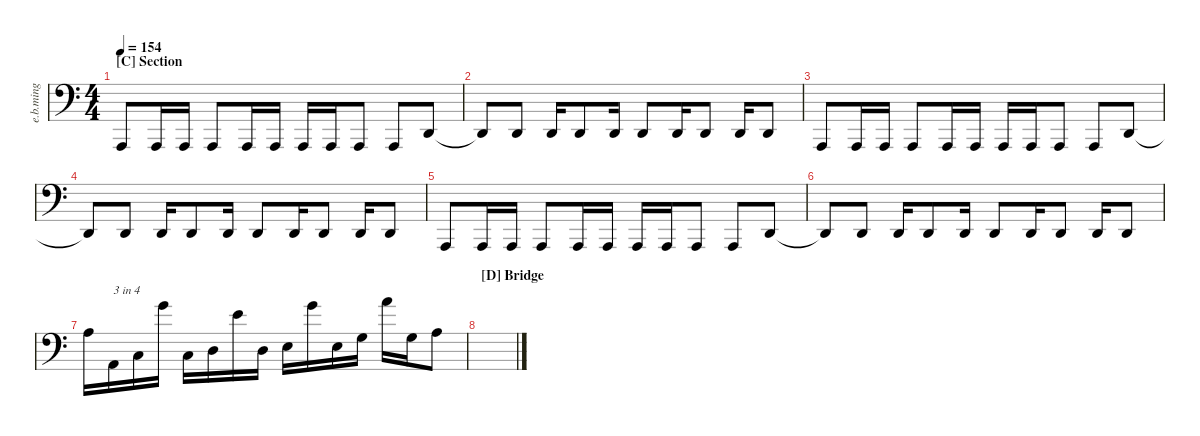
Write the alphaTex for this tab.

\defaultSystemsLayout 4
\hideDynamics
\bracketExtendMode nobrackets
\otherSystemsTrackNameOrientation horizontal
\track ("Electric Bass Ming" "e.b.ming") {instrument electricbassfinger}
\staff {score}
\tuning (G2 D2 A1 E1 A0)
\ts (4 4)
\section ("C" "Section")
\tempo 154
\clef f4
\ks c
0.5.8{dy mf beam Up} 0.5{pm}.16{beam Up} 0.5{pm}.16{beam Up} 0.5.8{beam Up} 0.5{pm}.16{beam Up} 0.5{pm}.16{beam Up} 0.5{pm}.16{beam Up} 0.5{pm}.16{beam Up} 0.5.8{beam Up} 0.5.8{beam Up} 5.5.8{beam Up} |
5.5{t}.8{beam Up} 5.5.8{beam Up} 5.5{pm}.16{beam Up} 5.5.8{beam Up} 5.5{pm}.16{beam Up} 5.5.8{beam Up} 5.5{pm}.16{beam Up} 5.5.8{beam Up} 5.5{pm}.16{beam Up} 5.5.8{beam Up} |
0.5.8{beam Up} 0.5{pm}.16{beam Up} 0.5{pm}.16{beam Up} 0.5.8{beam Up} 0.5{pm}.16{beam Up} 0.5{pm}.16{beam Up} 0.5{pm}.16{beam Up} 0.5{pm}.16{beam Up} 0.5.8{beam Up} 0.5.8{beam Up} 5.5.8{beam Up} |
5.5{t}.8{beam Up} 5.5.8{beam Up} 5.5{pm}.16{beam Up} 5.5.8{beam Up} 5.5{pm}.16{beam Up} 5.5.8{beam Up} 5.5{pm}.16{beam Up} 5.5.8{beam Up} 5.5{pm}.16{beam Up} 5.5.8{beam Up} |
0.5.8{beam Up} 0.5{pm}.16{beam Up} 0.5{pm}.16{beam Up} 0.5.8{beam Up} 0.5{pm}.16{beam Up} 0.5{pm}.16{beam Up} 0.5{pm}.16{beam Up} 0.5{pm}.16{beam Up} 0.5.8{beam Up} 0.5.8{beam Up} 5.5.8{beam Up} |
5.5{t}.8{beam Up} 5.5.8{beam Up} 5.5{pm}.16{beam Up} 5.5.8{beam Up} 5.5{pm}.16{beam Up} 5.5.8{beam Up} 5.5{pm}.16{beam Up} 5.5.8{beam Up} 5.5{pm}.16{beam Up} 5.5.8{beam Up} |
12.3.16{beam Down} 5.4.16{txt "3 in 4" beam Down} 8.4.16{beam Down} 17.2.16{beam Down} 3.3.16{beam Down} 5.3.16{beam Down} 14.2.16{beam Down} 5.3.16{beam Down} 7.3.16{beam Down} 17.2.16{beam Down} 2.2.16{beam Down} 5.2.16{beam Down} 19.2.16{beam Down} 5.2.16{beam Down} 7.2.8{beam Down} |
\section ("D" "Bridge")
